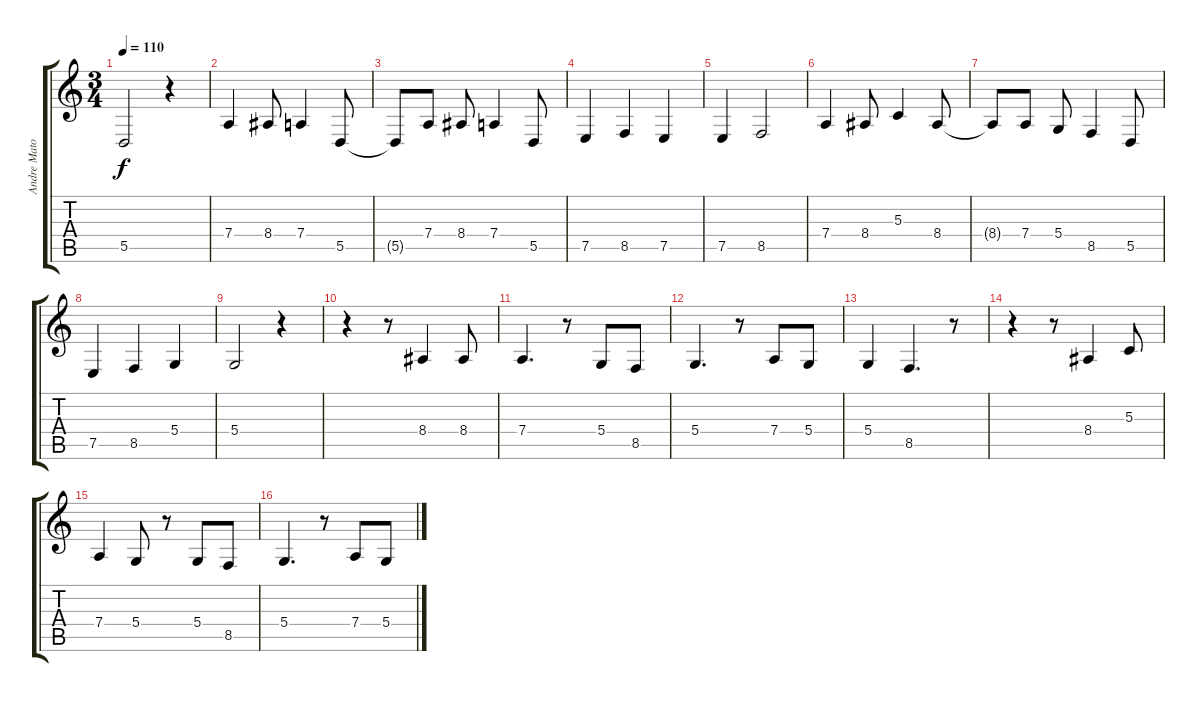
\track ("Andre Matos" "Andre Mato") {instrument lead6voice}
\staff {score tabs}
\tuning (E4 B3 G3 D3 A2 E2) {hide}
\ts (3 4)
\tempo 110
\clef g2
\ks c
5.5.2{dy f} r.4 |
7.4.4 8.4.8 7.4.4 5.5.8 |
5.5{t}.8 7.4.8 8.4.8 7.4.4 5.5.8 |
7.5.4 8.5.4 7.5.4 |
7.5.4 8.5.2 |
7.4.4 8.4.8 5.3.4 8.4.8 |
8.4{t}.8 7.4.8 5.4.8 8.5.4 5.5.8 |
7.5.4 8.5.4 5.4.4 |
5.4.2 r.4 |
r.4 r.8 8.4.4 8.4.8 |
7.4.4{d} r.8 5.4.8 8.5.8 |
5.4.4{d} r.8 7.4.8 5.4.8 |
5.4.4 8.5.4{d} r.8 |
r.4 r.8 8.4.4 5.3.8 |
7.4.4 5.4.8 r.8 5.4.8 8.5.8 |
5.4.4{d} r.8 7.4.8 5.4.8
